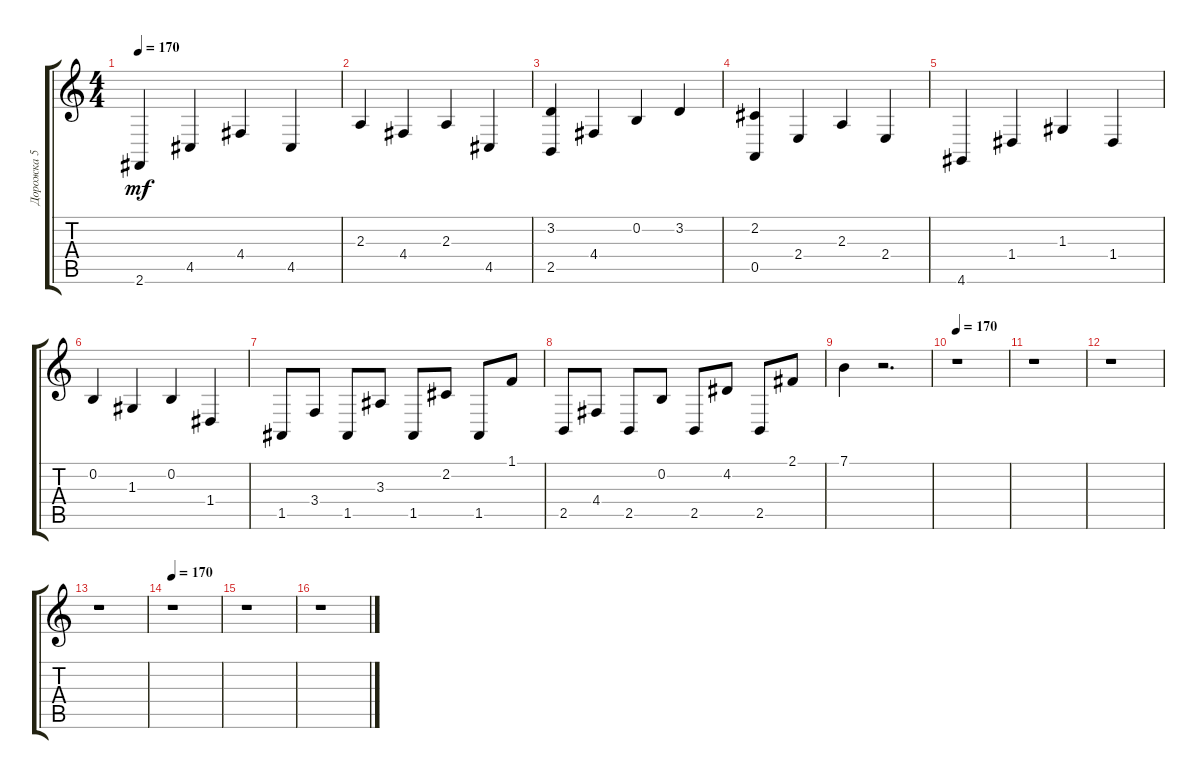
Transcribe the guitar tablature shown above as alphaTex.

\track ("Дорожка 5" "Дорожка 5") {instrument musicbox}
\staff {score tabs}
\tuning (E4 B3 G3 D3 A2 E2) {hide}
\ts (4 4)
\tempo 170
\clef g2
\ks c
2.6.4{dy mf} 4.5.4 4.4.4 4.5.4 |
2.3.4 4.4.4 2.3.4 4.5.4 |
(3.2 2.5).4 4.4.4 0.2.4 3.2.4 |
(2.2 0.5).4 2.4.4 2.3.4 2.4.4 |
4.6.4 1.4.4 1.3.4 1.4.4 |
0.2.4 1.3.4 0.2.4 1.4.4 |
1.5.8 3.4.8 1.5.8 3.3.8 1.5.8 2.2.8 1.5.8 1.1.8 |
2.5.8 4.4.8 2.5.8 0.2.8 2.5.8 4.2.8 2.5.8 2.1.8 |
7.1.4 r.2{d} |
\tempo 170
r.1 |
r.1 |
r.1 |
r.1 |
\tempo 170
r.1 |
r.1 |
r.1
